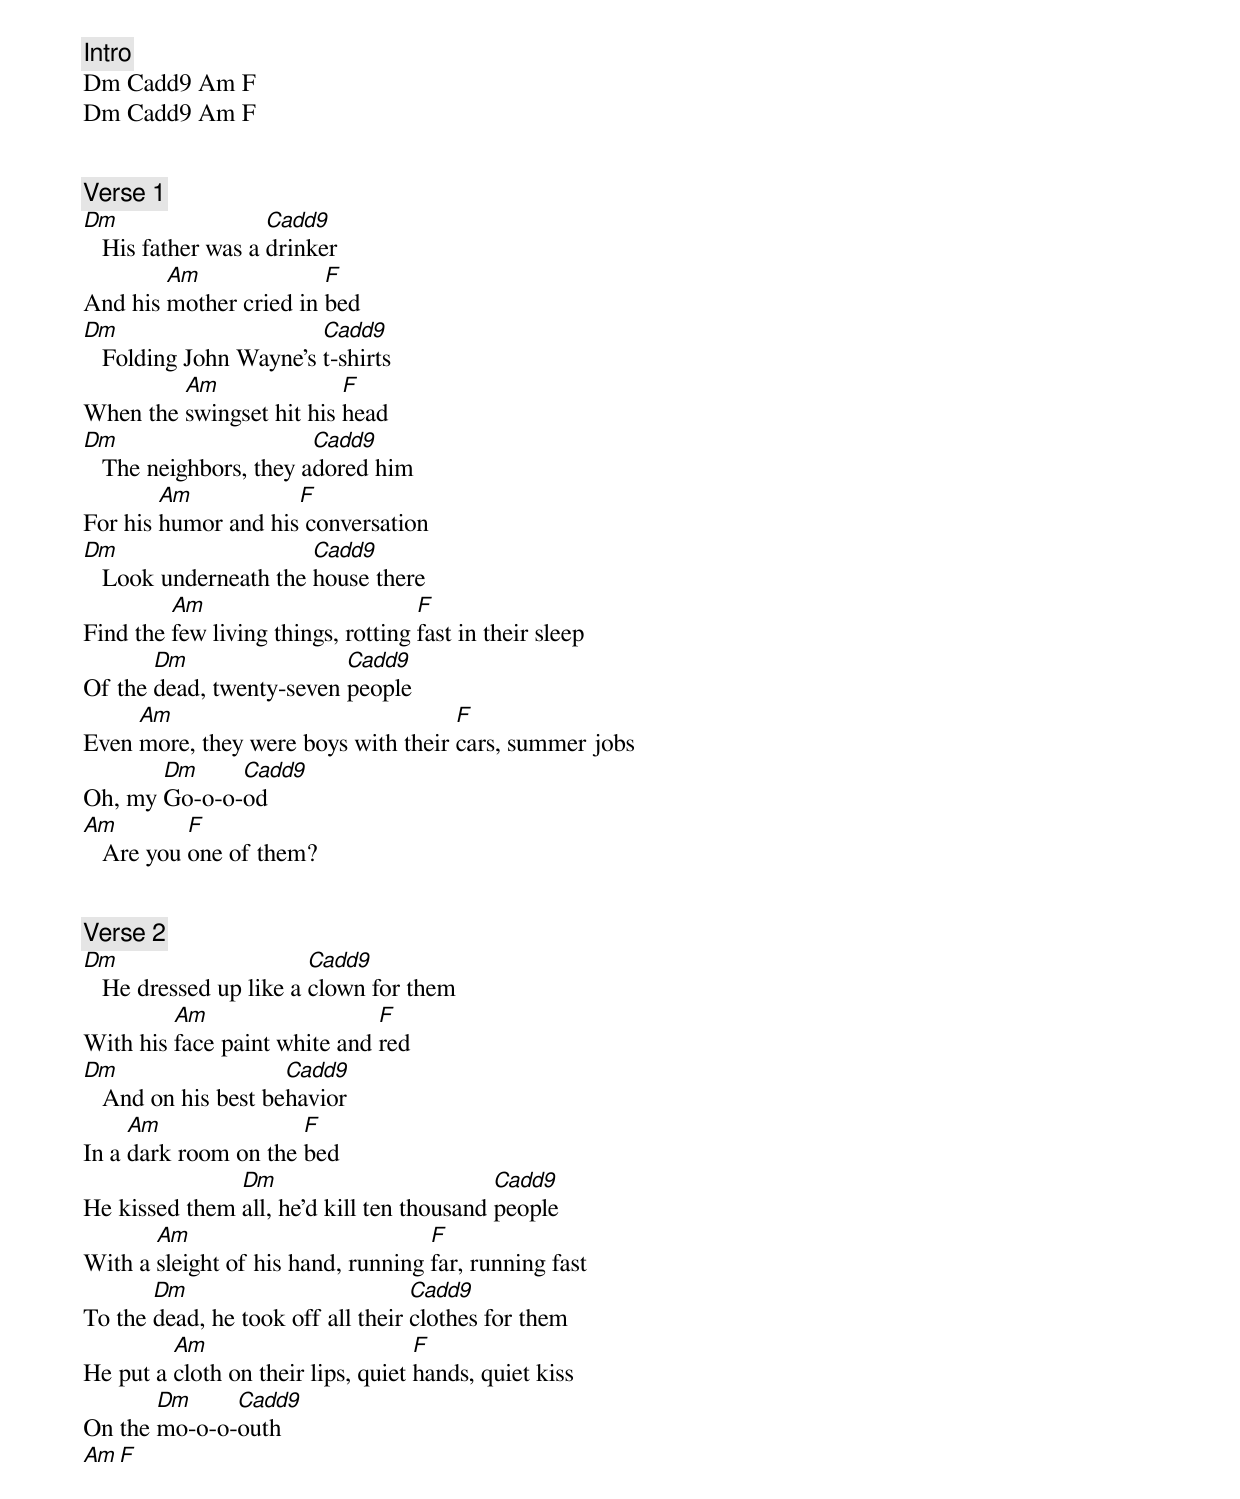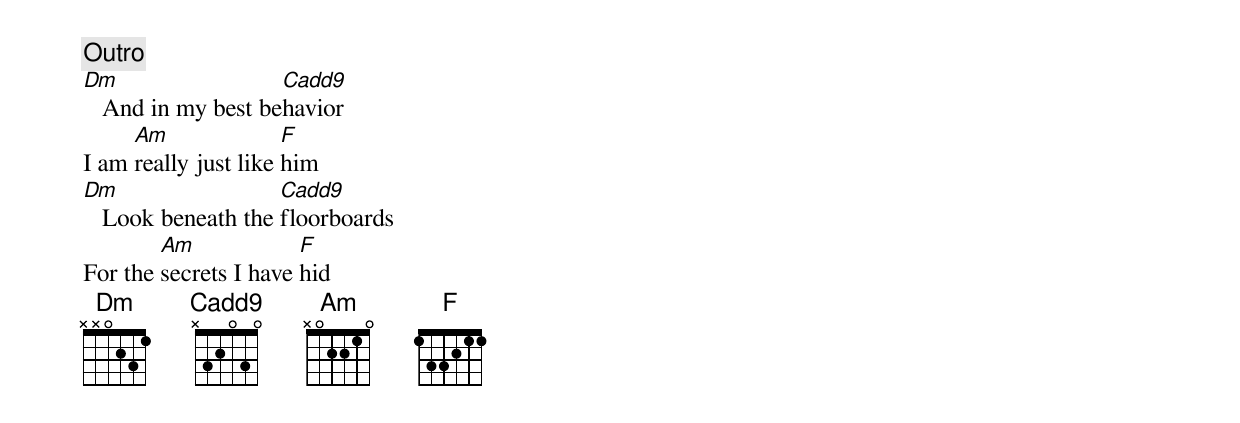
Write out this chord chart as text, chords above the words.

[Intro]
Dm Cadd9 Am F
Dm Cadd9 Am F


[Verse 1]
Dm                  Cadd9
   His father was a drinker
        Am              F
And his mother cried in bed
Dm                      Cadd9
   Folding John Wayne's t-shirts
         Am               F
When the swingset hit his head
Dm                      Cadd9
   The neighbors, they adored him
        Am           F
For his humor and his conversation
Dm                     Cadd9
   Look underneath the house there
         Am                         F
Find the few living things, rotting fast in their sleep
       Dm                 Cadd9
Of the dead, twenty-seven people
     Am                              F
Even more, they were boys with their cars, summer jobs
       Dm     Cadd9
Oh, my Go-o-o-od
Am         F
   Are you one of them?


[Verse 2]
Dm                      Cadd9
   He dressed up like a clown for them
         Am                   F
With his face paint white and red
Dm                   Cadd9
   And on his best behavior
     Am               F
In a dark room on the bed
               Dm                          Cadd9
He kissed them all, he'd kill ten thousand people
       Am                           F
With a sleight of his hand, running far, running fast
       Dm                          Cadd9
To the dead, he took off all their clothes for them
         Am                         F
He put a cloth on their lips, quiet hands, quiet kiss
       Dm     Cadd9
On the mo-o-o-outh
Am F


[Outro]
Dm                  Cadd9
   And in my best behavior
     Am               F
I am really just like him
Dm                  Cadd9
   Look beneath the floorboards
        Am             F
For the secrets I have hid
